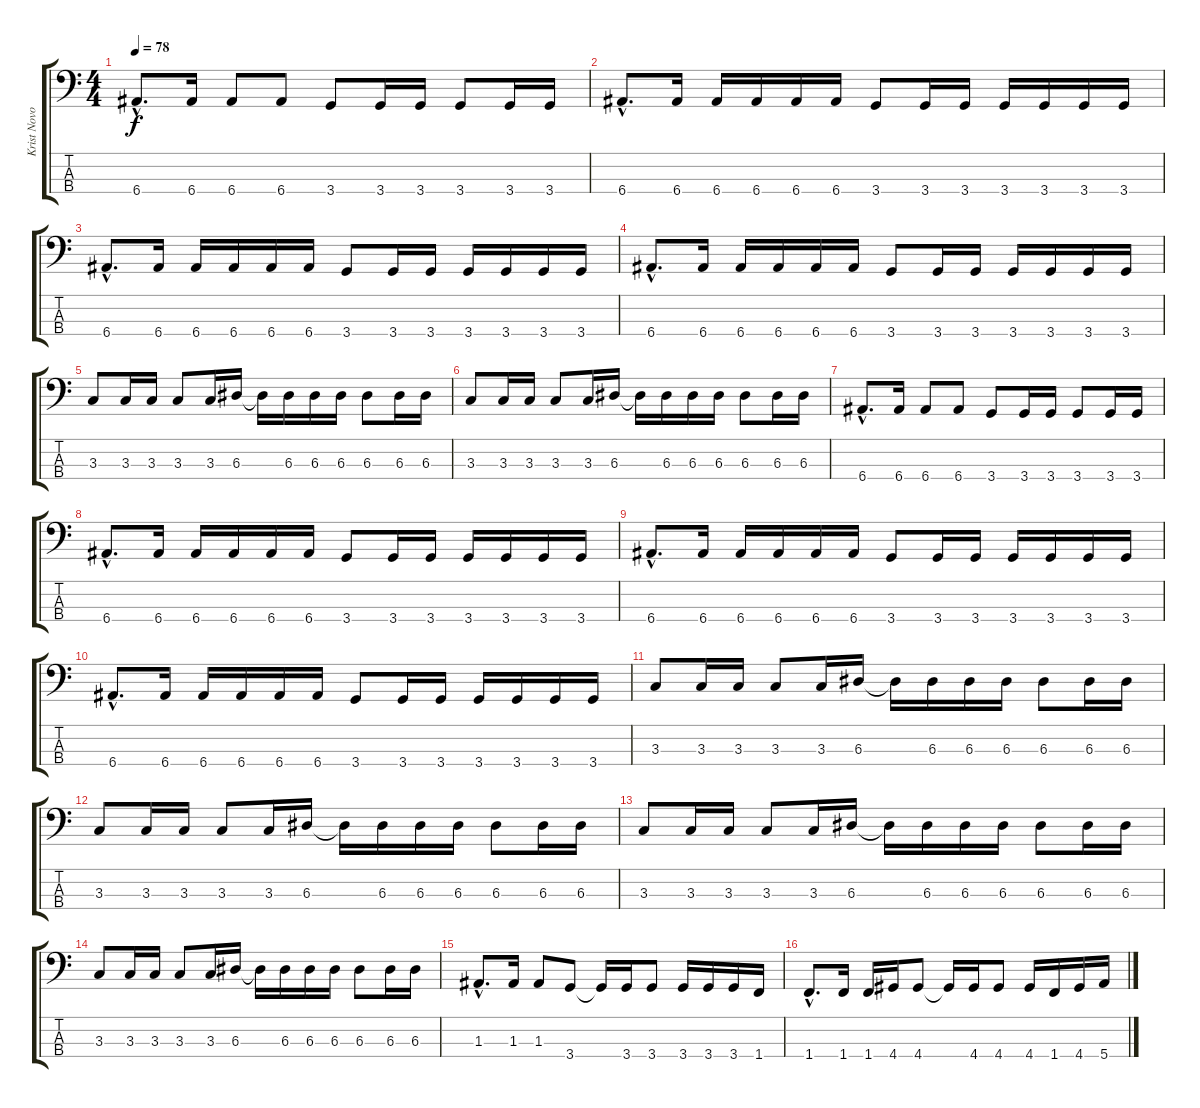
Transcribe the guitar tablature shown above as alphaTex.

\track ("Krist Novoselic : Bass" "Krist Novo") {instrument electricbassfinger}
\staff {score tabs}
\tuning (G2 D2 A1 E1) {hide}
\ts (4 4)
\tempo 78
\clef f4
\ks c
6.4{hac}.8{d dy f} 6.4.16 6.4.8 6.4.8 3.4.8 3.4.16 3.4.16 3.4.8 3.4.16 3.4.16 |
6.4{hac}.8{d} 6.4.16 6.4.16 6.4.16 6.4.16 6.4.16 3.4.8 3.4.16 3.4.16 3.4.16 3.4.16 3.4.16 3.4.16 |
6.4{hac}.8{d} 6.4.16 6.4.16 6.4.16 6.4.16 6.4.16 3.4.8 3.4.16 3.4.16 3.4.16 3.4.16 3.4.16 3.4.16 |
6.4{hac}.8{d} 6.4.16 6.4.16 6.4.16 6.4.16 6.4.16 3.4.8 3.4.16 3.4.16 3.4.16 3.4.16 3.4.16 3.4.16 |
3.3.8 3.3.16 3.3.16 3.3.8 3.3.16 6.3.16 6.3{t}.16 6.3.16 6.3.16 6.3.16 6.3.8 6.3.16 6.3.16 |
3.3.8 3.3.16 3.3.16 3.3.8 3.3.16 6.3.16 6.3{t}.16 6.3.16 6.3.16 6.3.16 6.3.8 6.3.16 6.3.16 |
6.4{hac}.8{d} 6.4.16 6.4.8 6.4.8 3.4.8 3.4.16 3.4.16 3.4.8 3.4.16 3.4.16 |
6.4{hac}.8{d} 6.4.16 6.4.16 6.4.16 6.4.16 6.4.16 3.4.8 3.4.16 3.4.16 3.4.16 3.4.16 3.4.16 3.4.16 |
6.4{hac}.8{d} 6.4.16 6.4.16 6.4.16 6.4.16 6.4.16 3.4.8 3.4.16 3.4.16 3.4.16 3.4.16 3.4.16 3.4.16 |
6.4{hac}.8{d} 6.4.16 6.4.16 6.4.16 6.4.16 6.4.16 3.4.8 3.4.16 3.4.16 3.4.16 3.4.16 3.4.16 3.4.16 |
3.3.8 3.3.16 3.3.16 3.3.8 3.3.16 6.3.16 6.3{t}.16 6.3.16 6.3.16 6.3.16 6.3.8 6.3.16 6.3.16 |
3.3.8 3.3.16 3.3.16 3.3.8 3.3.16 6.3.16 6.3{t}.16 6.3.16 6.3.16 6.3.16 6.3.8 6.3.16 6.3.16 |
3.3.8 3.3.16 3.3.16 3.3.8 3.3.16 6.3.16 6.3{t}.16 6.3.16 6.3.16 6.3.16 6.3.8 6.3.16 6.3.16 |
3.3.8 3.3.16 3.3.16 3.3.8 3.3.16 6.3.16 6.3{t}.16 6.3.16 6.3.16 6.3.16 6.3.8 6.3.16 6.3.16 |
1.3{hac}.8{d} 1.3.16 1.3.8 3.4.8 3.4{t}.16 3.4.16 3.4.8 3.4.16 3.4.16 3.4.16 1.4.16 |
1.4{hac}.8{d} 1.4.16 1.4.16 4.4.16 4.4.8 4.4{t}.16 4.4.16 4.4.8 4.4.16 1.4.16 4.4.16 5.4.16
